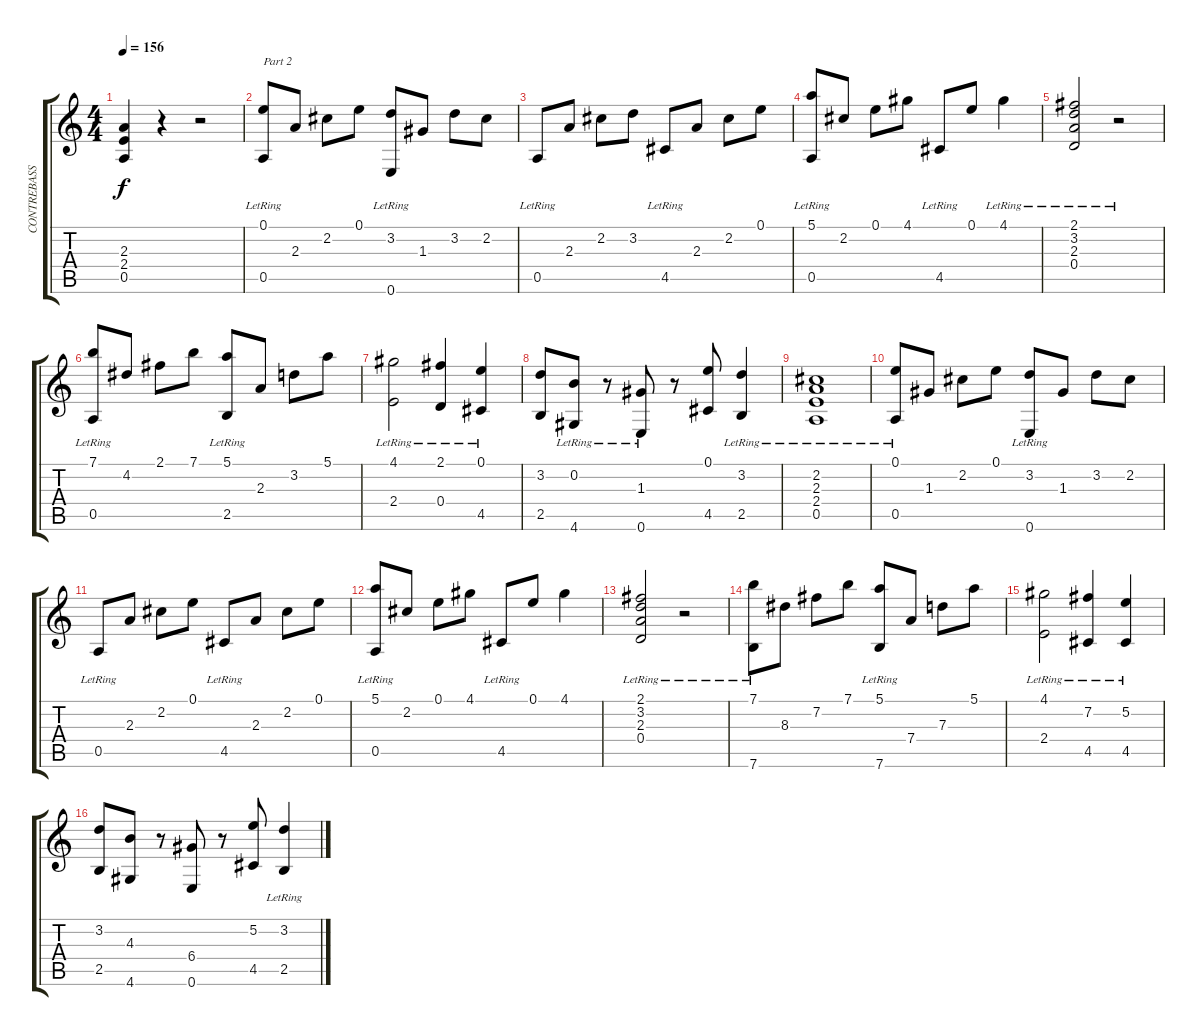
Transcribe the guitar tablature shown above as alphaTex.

\track ("CONTREBASSE" "CONTREBASS") {instrument contrabass}
\staff {score tabs}
\tuning (E4 B3 G3 D3 A2 E2) {hide}
\ts (4 4)
\tempo 156
\clef g2
\ks c
(2.3{t} 2.4{t} 0.5{t}).4{dy f} r.4 r.2 |
(0.1 0.5{lr}).8{txt "Part 2"} 2.3.8 2.2.8 0.1.8 (3.2 0.6{lr}).8 1.3.8 3.2.8 2.2.8 |
0.5{lr}.8 2.3.8 2.2.8 3.2.8 4.5{lr}.8 2.3.8 2.2.8 0.1.8 |
(5.1 0.5{lr}).8 2.2.8 0.1.8 4.1.8 4.5{lr}.8 0.1.8 4.1{lr}.4 |
(2.1{lr} 3.2{lr} 2.3{lr} 0.4{lr}).2 r.2 |
(7.1 0.5{lr}).8 4.2.8 2.1.8 7.1.8 (5.1 2.5{lr}).8 2.3.8 3.2.8 5.1.8 |
(4.1{lr} 2.4{lr}).2 (2.1 0.4{lr}).4 (0.1 4.5{lr}).4 |
(3.2 2.5).8 (0.2 4.6{lr}).8 r.8 (1.3 0.6{lr}).8 r.8 (0.1 4.5).8 (3.2 2.5{lr}).4 |
(2.2 2.3 2.4 0.5{lr}).1 |
(0.1 0.5{lr}).8 1.3.8 2.2.8 0.1.8 (3.2 0.6{lr}).8 1.3.8 3.2.8 2.2.8 |
0.5{lr}.8 2.3.8 2.2.8 0.1.8 4.5{lr}.8 2.3.8 2.2.8 0.1.8 |
(5.1 0.5{lr}).8 2.2.8 0.1.8 4.1.8 4.5{lr}.8 0.1.8 4.1.4 |
(2.1 3.2 2.3 0.4{lr}).2 r.2 |
(7.1 7.6{lr}).8 8.3.8 7.2.8 7.1.8 (5.1 7.6{lr}).8 7.4.8 7.3.8 5.1.8 |
(4.1 2.4{lr}).2 (7.2 4.5{lr}).4 (5.2 4.5{lr}).4 |
(3.2 2.5).8 (4.3 4.6).8 r.8 (6.4 0.6).8 r.8 (5.2 4.5).8 (3.2 2.5{lr}).4
